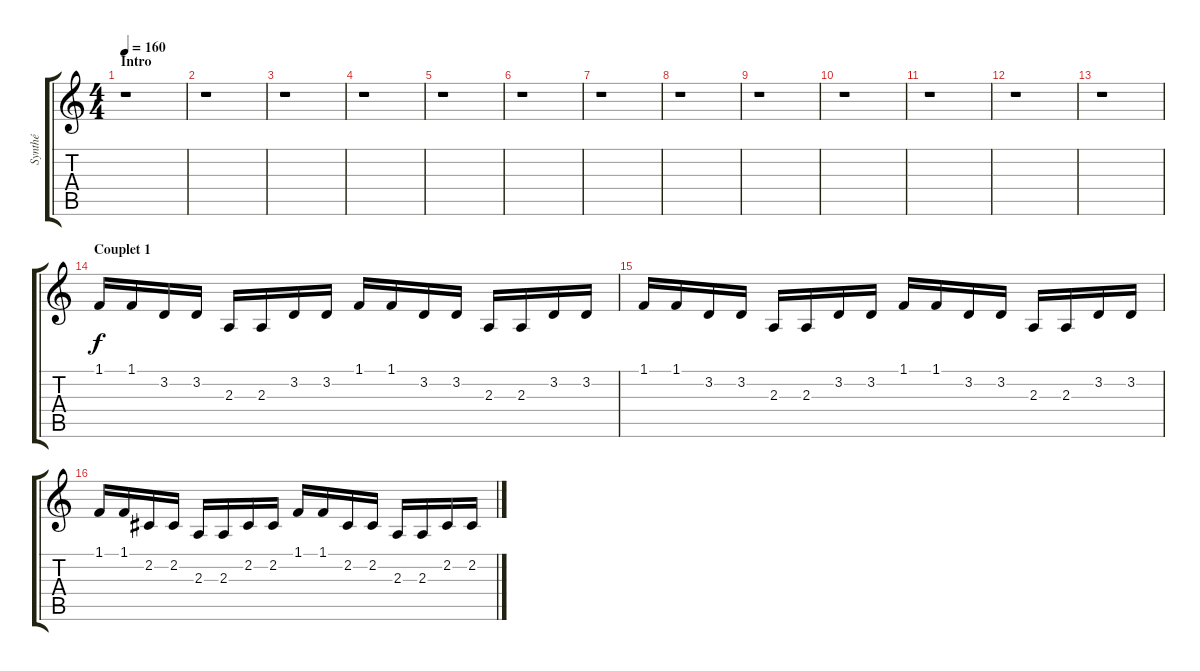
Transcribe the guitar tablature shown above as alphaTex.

\track ("Synthé" "Synthé") {instrument pizzicatostrings}
\staff {score tabs}
\tuning (E4 B3 G3 D3 A2 E2) {hide}
\ts (4 4)
\section ("" "Intro")
\tempo 160
\clef g2
\ks c
r.1{dy f instrument pizzicatostrings} |
r.1 |
r.1 |
r.1 |
r.1 |
r.1 |
r.1 |
r.1 |
r.1 |
r.1 |
r.1 |
r.1 |
r.1 |
\section ("" "Couplet 1")
1.1.16 1.1.16 3.2.16 3.2.16 2.3.16 2.3.16 3.2.16 3.2.16 1.1.16 1.1.16 3.2.16 3.2.16 2.3.16 2.3.16 3.2.16 3.2.16 |
1.1.16 1.1.16 3.2.16 3.2.16 2.3.16 2.3.16 3.2.16 3.2.16 1.1.16 1.1.16 3.2.16 3.2.16 2.3.16 2.3.16 3.2.16 3.2.16 |
1.1.16 1.1.16 2.2.16 2.2.16 2.3.16 2.3.16 2.2.16 2.2.16 1.1.16 1.1.16 2.2.16 2.2.16 2.3.16 2.3.16 2.2.16 2.2.16
